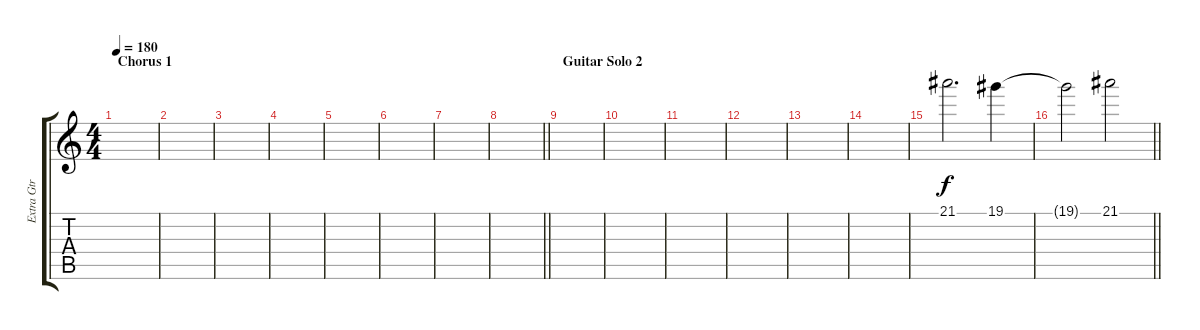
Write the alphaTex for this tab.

\track ("Extra Gtr" "Extra Gtr") {instrument overdrivenguitar}
\staff {score tabs}
\tuning (Db4 Ab3 E3 B2 Gb2 Db2) {hide}
\ts (4 4)
\section ("" "Chorus 1")
\tempo 180
\clef g2
\ks c
|
|
|
|
|
|
|
\barLineRight lightlight
|
\section ("" "Guitar Solo 2")
|
|
|
|
|
|
21.1.2{d} 19.1.4 |
\barLineRight lightlight
19.1{t}.2 21.1.2
